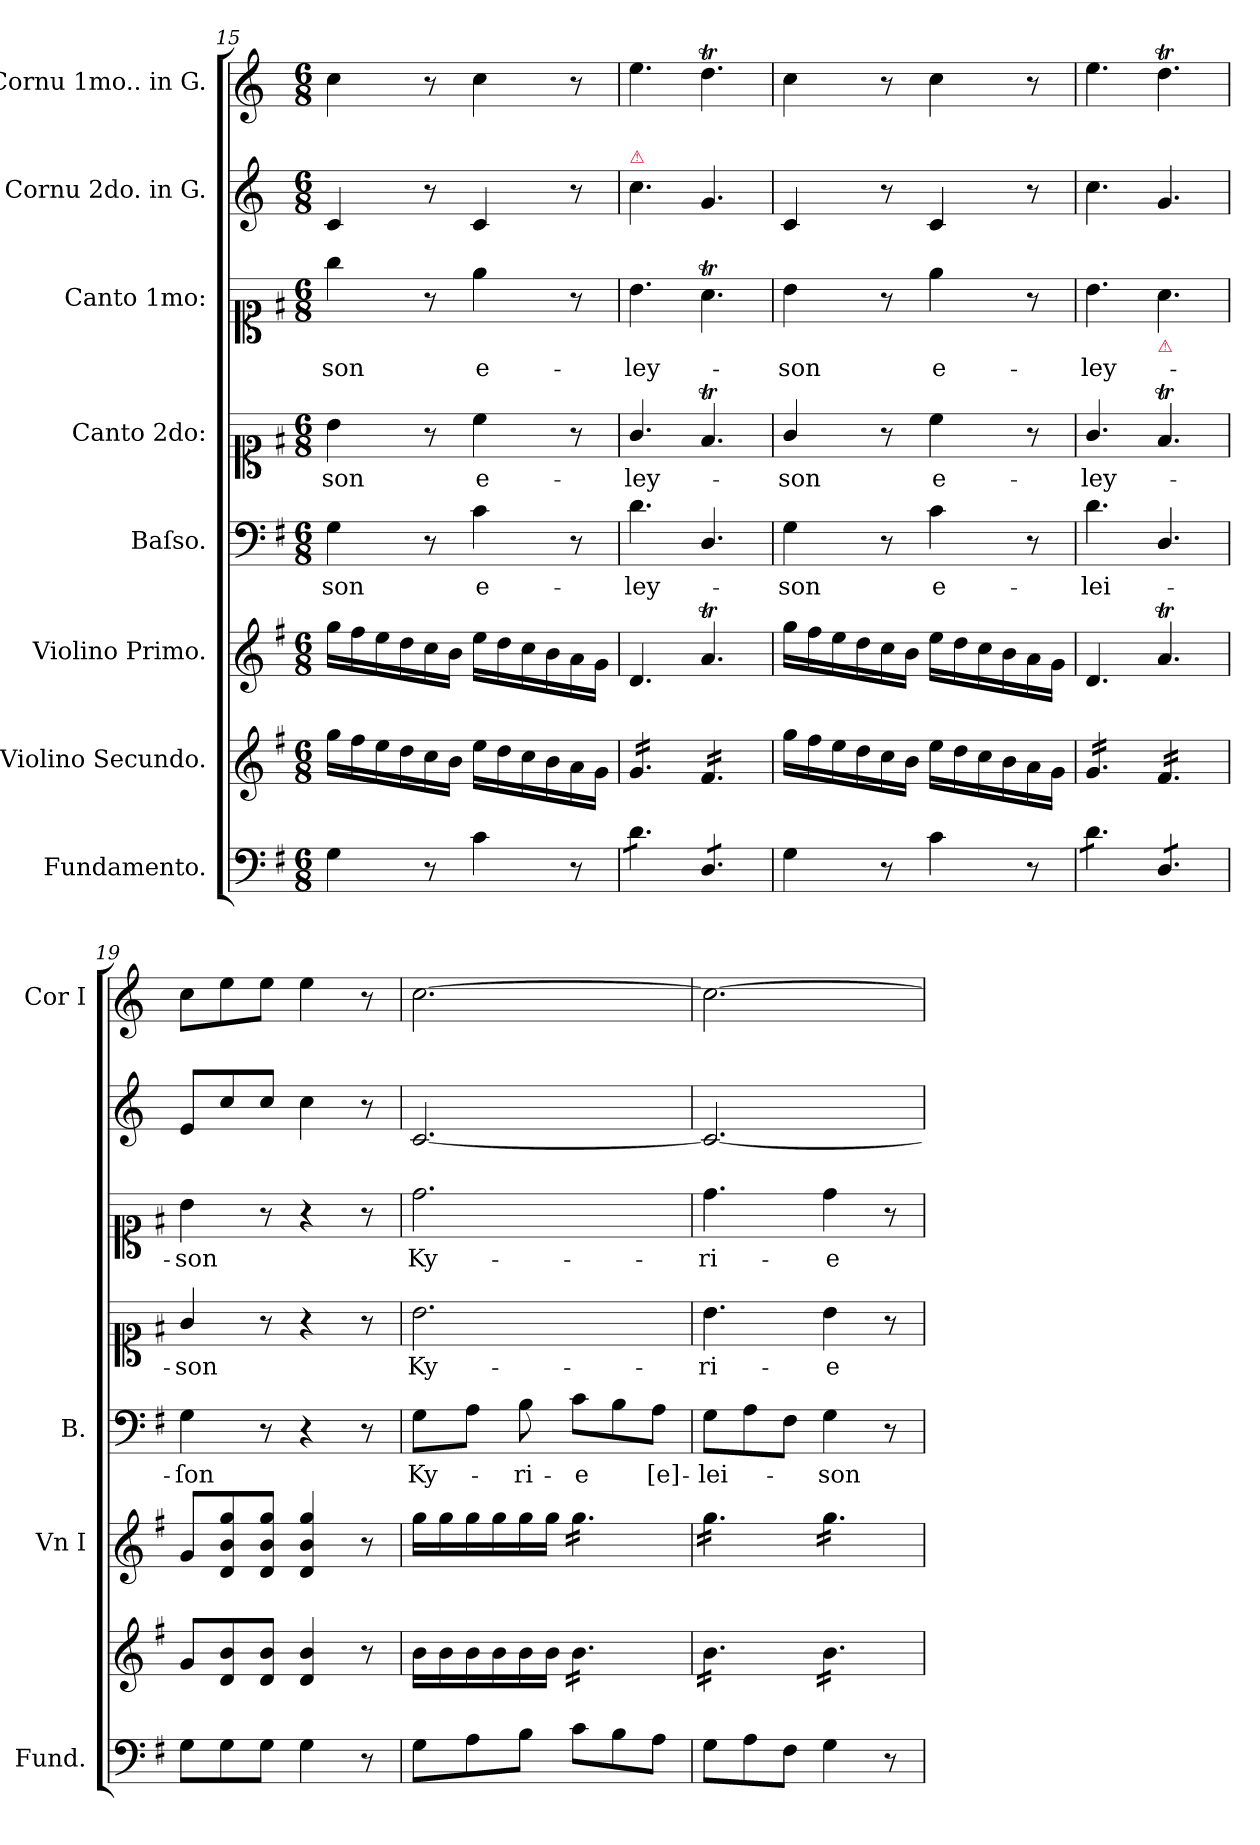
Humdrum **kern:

**kern	**kern	**kern	**kern	**text	**kern	**text	**kern	**text	**kern	**kern
*part8	*part7	*part6	*part5	*part5	*part4	*part4	*part3	*part3	*part2	*part1
*staff8	*staff7	*staff6	*staff5	*staff5	*staff4	*staff4	*staff3	*staff3	*staff2	*staff1
*I"Fundamento.	*I"Violino Secundo.	*I"Violino Primo.	*I"Baſso.	*	*I"Canto 2do:	*	*I"Canto 1mo:	*	*I"Cornu 2do. in G.	*I"Cornu 1mo.. in G.
*I'Fund.	*	*I'Vn I	*I'B.	*	*	*	*	*	*	*I'Cor I
*clefF4	*clefG2	*clefG2	*clefF4	*	*clefC1	*	*clefC1	*	*clefG2	*clefG2
*	*	*	*	*	*	*	*	*	*ITrd3c5	*ITrd3c5
*k[f#]	*k[f#]	*k[f#]	*k[f#]	*	*k[f#]	*	*k[f#]	*	*k[f#]	*k[f#]
*M6/8	*M6/8	*M6/8	*M6/8	*	*M6/8	*	*M6/8	*	*M6/8	*M6/8
=15	=15	=15	=15	=15	=15	=15	=15	=15	=15	=15
4G\	16gg\LL	16gg\LL	4G\	-son	4b\	-son	4gg\	-son	4G/	4g\
.	16ff#\	16ff#\	.	.	.	.	.	.	.	.
.	16ee\	16ee\	.	.	.	.	.	.	.	.
.	16dd\	16dd\	.	.	.	.	.	.	.	.
8r	16cc\	16cc\	8r	.	8r	.	8r	.	8r	8r
.	16b\JJ	16b\JJ	.	.	.	.	.	.	.	.
4c\	16ee\LL	16ee\LL	4c\	e-	4cc\	e-	4ee\	e-	4G/	4g\
.	16dd\	16dd\	.	.	.	.	.	.	.	.
.	16cc\	16cc\	.	.	.	.	.	.	.	.
.	16b\	16b\	.	.	.	.	.	.	.	.
8r	16a\	16a\	8r	.	8r	.	8r	.	8r	8r
.	16g\JJ	16g\JJ	.	.	.	.	.	.	.	.
=16	=16	=16	=16	=16	=16	=16	=16	=16	=16	=16
!	!	!	!	!	!	!	!	!	!LO:TX:a:color=crimson:t=⚠	!
*tremolo	*	*	*	*	*	*	*	*	*	*
*	*tremolo	*	*	*	*	*	*	*	*	*
8d\L	16g/LL	4.d/	4.d\	-ley-	4.g/	-ley-	4.b\	-ley-	4.g\	4.b\
.	16g/	.	.	.	.	.	.	.	.	.
8d\	16g/	.	.	.	.	.	.	.	.	.
.	16g/	.	.	.	.	.	.	.	.	.
8d\J	16g/	.	.	.	.	.	.	.	.	.
.	16g/JJ	.	.	.	.	.	.	.	.	.
8D/L	16f#/LL	4.aT/	4.D/	.	4.f#t/	.	4.aT\	.	4.d/	4.aT\
.	16f#/	.	.	.	.	.	.	.	.	.
8D/	16f#/	.	.	.	.	.	.	.	.	.
.	16f#/	.	.	.	.	.	.	.	.	.
8D/J	16f#/	.	.	.	.	.	.	.	.	.
*Xtremolo	*	*	*	*	*	*	*	*	*	*
.	16f#/JJ	.	.	.	.	.	.	.	.	.
*	*Xtremolo	*	*	*	*	*	*	*	*	*
=17	=17	=17	=17	=17	=17	=17	=17	=17	=17	=17
4G\	16gg\LL	16gg\LL	4G\	-son	4g/	-son	4b\	-son	4G/	4g\
.	16ff#\	16ff#\	.	.	.	.	.	.	.	.
.	16ee\	16ee\	.	.	.	.	.	.	.	.
.	16dd\	16dd\	.	.	.	.	.	.	.	.
8r	16cc\	16cc\	8r	.	8r	.	8r	.	8r	8r
.	16b\JJ	16b\JJ	.	.	.	.	.	.	.	.
4c\	16ee\LL	16ee\LL	4c\	e-	4cc\	e-	4ee\	e-	4G/	4g\
.	16dd\	16dd\	.	.	.	.	.	.	.	.
.	16cc\	16cc\	.	.	.	.	.	.	.	.
.	16b\	16b\	.	.	.	.	.	.	.	.
8r	16a\	16a\	8r	.	8r	.	8r	.	8r	8r
.	16g\JJ	16g\JJ	.	.	.	.	.	.	.	.
=18	=18	=18	=18	=18	=18	=18	=18	=18	=18	=18
*tremolo	*	*	*	*	*	*	*	*	*	*
*	*tremolo	*	*	*	*	*	*	*	*	*
8d\L	16g/LL	4.d/	4.d\	-lei-	4.g/	-ley-	4.b\	-ley-	4.g\	4.b\
.	16g/	.	.	.	.	.	.	.	.	.
8d\	16g/	.	.	.	.	.	.	.	.	.
.	16g/	.	.	.	.	.	.	.	.	.
8d\J	16g/	.	.	.	.	.	.	.	.	.
.	16g/JJ	.	.	.	.	.	.	.	.	.
!	!	!	!	!	!	!	!LO:TX:b:color=crimson:t=⚠	!	!	!
8D/L	16f#/LL	4.aT/	4.D/	.	4.f#t/	.	4.a\	.	4.d/	4.aT\
.	16f#/	.	.	.	.	.	.	.	.	.
8D/	16f#/	.	.	.	.	.	.	.	.	.
.	16f#/	.	.	.	.	.	.	.	.	.
8D/J	16f#/	.	.	.	.	.	.	.	.	.
*Xtremolo	*	*	*	*	*	*	*	*	*	*
.	16f#/JJ	.	.	.	.	.	.	.	.	.
*	*Xtremolo	*	*	*	*	*	*	*	*	*
=19	=19	=19	=19	=19	=19	=19	=19	=19	=19	=19
8G\L	8g/L	8g/L	4G\	-ſon	4g/	-son	4b\	-son	8B/L	8g\L
8G\	8d/ 8b/	8d/ 8b/ 8gg/	.	.	.	.	.	.	8g/	8b\
8G\J	8d/ 8b/J	8d/ 8b/ 8gg/J	8r	.	8r	.	8r	.	8g/J	8b\J
4G\	4d/ 4b/	4d/ 4b/ 4gg/	4r	.	4r	.	4r	.	4g\	4b\
8r	8r	8r	8r	.	8r	.	8r	.	8r	8r
=20	=20	=20	=20	=20	=20	=20	=20	=20	=20	=20
8G\L	16b\LL	16gg\LL	8G\L	Ky-	2.b\	Ky-	2.dd\	Ky-	[>2.G/	[<2.g\
.	16b\	16gg\	.	.	.	.	.	.	.	.
8A\	16b\	16gg\	8A\J	.	.	.	.	.	.	.
.	16b\	16gg\	.	.	.	.	.	.	.	.
8B\J	16b\	16gg\	8B\	-ri-	.	.	.	.	.	.
.	16b\JJ	16gg\JJ	.	.	.	.	.	.	.	.
*	*tremolo	*	*	*	*	*	*	*	*	*
*	*	*tremolo	*	*	*	*	*	*	*	*
8c\L	16b\LL	16gg\LL	8c\L	-e	.	.	.	.	.	.
.	16b\	16gg\	.	.	.	.	.	.	.	.
8B\	16b\	16gg\	8B\	.	.	.	.	.	.	.
.	16b\	16gg\	.	.	.	.	.	.	.	.
!	!	!	!	!LO:LY:i	!	!	!	!	!	!
8A\J	16b\	16gg\	8A\J	[e]-	.	.	.	.	.	.
.	16b\JJ	16gg\JJ	.	.	.	.	.	.	.	.
=21	=21	=21	=21	=21	=21	=21	=21	=21	=21	=21
8G\L	16b\LL	16gg\LL	8G\L	-lei-	4.b\	-ri-	4.dd\	-ri-	2.G/_>	2.g\_<
.	16b\	16gg\	.	.	.	.	.	.	.	.
8A\	16b\	16gg\	8A\	.	.	.	.	.	.	.
.	16b\	16gg\	.	.	.	.	.	.	.	.
8F#\J	16b\	16gg\	8F#\J	.	.	.	.	.	.	.
.	16b\JJ	16gg\JJ	.	.	.	.	.	.	.	.
4G\	16b\LL	16gg\LL	4G\	-son	4b\	-e	4dd\	-e	.	.
.	16b\	16gg\	.	.	.	.	.	.	.	.
.	16b\	16gg\	.	.	.	.	.	.	.	.
.	16b\	16gg\	.	.	.	.	.	.	.	.
8r	16b\	16gg\	8r	.	8r	.	8r	.	.	.
.	16b\JJ	16gg\JJ	.	.	.	.	.	.	.	.
*	*	*Xtremolo	*	*	*	*	*	*	*	*
*	*Xtremolo	*	*	*	*	*	*	*	*	*
=	=	=	=	=	=	=	=	=	=	=
*-	*-	*-	*-	*-	*-	*-	*-	*-	*-	*-
